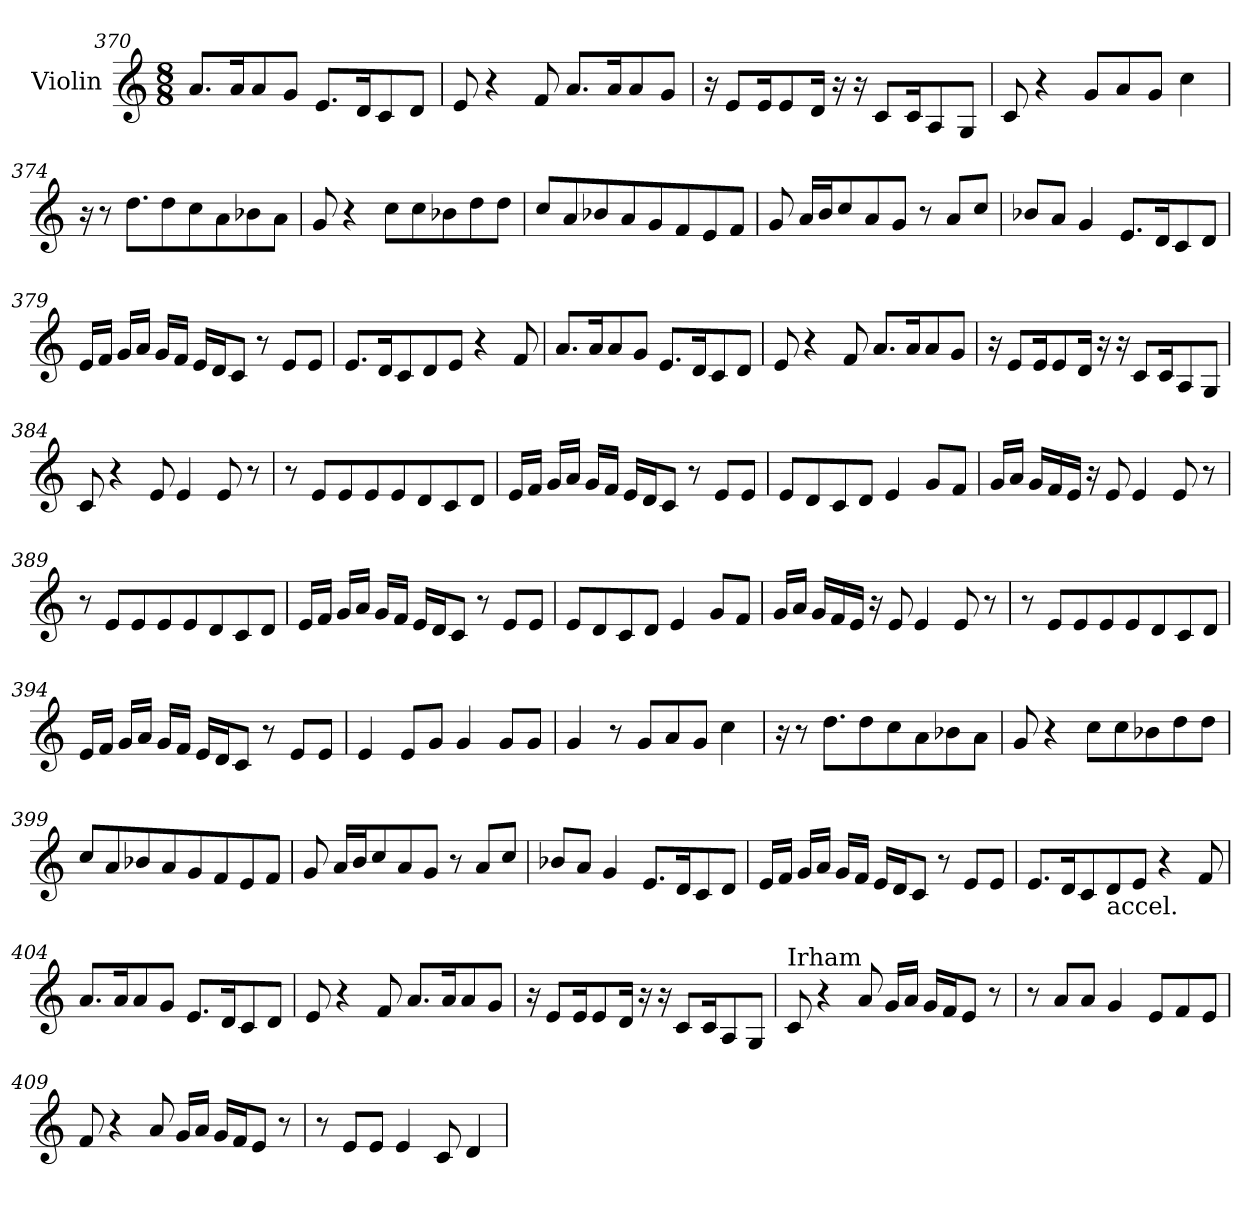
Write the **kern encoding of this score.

**kern
*part1
*staff1
*I"Violin
!!LO:PB:g=z
*clefG2
*k[]
*C:
*M8/8
=370
8.a/L
16a/K
8a/
8g/J
8.e/L
16d/K
8c/
8d/J
=371
8e/
4r
8f/
8.a/L
16a/K
8a/
8g/J
!!LO:PB:g=z
=372
16r
8e/L
16e/K
8e/
16d/Jk
16r
16r
8c/L
16c/K
8A/
8G/J
=373
8c/
4r
8g/L
8a/
8g/J
4cc\
!!LO:PB:g=z
=374
16r
8r
8.dd\L
8dd\
8cc\
8a\
8b-X\
8a\J
=375
8g/
4r
8cc\L
8cc\
8b-X\
8dd\
8dd\J
!!LO:PB:g=z
=376
8cc/L
8a/
8b-X/
8a/
8g/
8f/
8e/
8f/J
=377
8g/
16a/LL
16b/J
8cc/
8a/
8g/J
8r
8a/L
8cc/J
!!LO:PB:g=z
=378
8b-X/L
8a/J
4g/
8.e/L
16d/K
8c/
8d/J
=379
16e/LL
16f/JJ
16g/LL
16a/JJ
16g/LL
16f/JJ
16e/LL
16d/J
8c/J
8r
8e/L
8e/J
!!LO:PB:g=z
=380
8.e/L
16d/K
8c/
8d/
8e/J
4r
8f/
=381
8.a/L
16a/K
8a/
8g/J
8.e/L
16d/K
8c/
8d/J
!!LO:PB:g=z
=382
8e/
4r
8f/
8.a/L
16a/K
8a/
8g/J
=383
16r
8e/L
16e/K
8e/
16d/Jk
16r
16r
8c/L
16c/K
8A/
8G/J
!!LO:PB:g=z
=384
8c/
4r
8e/
4e/
8e/
8r
=385
*MM70
8r
8e/L
8e/
8e/
8e/
8d/
8c/
8d/J
=386
16e/LL
16f/JJ
16g/LL
16a/JJ
16g/LL
16f/JJ
16e/LL
16d/J
8c/J
8r
8e/L
8e/J
!!LO:PB:g=z
=387
8e/L
8d/
8c/
8d/J
4e/
8g/L
8f/J
=388
16g/LL
16a/JJ
16g/LL
16f/
16e/JJ
16r
8e/
4e/
8e/
8r
=389
8r
8e/L
8e/
8e/
8e/
8d/
8c/
8d/J
!!LO:PB:g=z
=390
16e/LL
16f/JJ
16g/LL
16a/JJ
16g/LL
16f/JJ
16e/LL
16d/J
8c/J
8r
8e/L
8e/J
!!LO:PB:g=z
=391
8e/L
8d/
8c/
8d/J
4e/
8g/L
8f/J
=392
16g/LL
16a/JJ
16g/LL
16f/
16e/JJ
16r
8e/
4e/
8e/
8r
=393
8r
8e/L
8e/
8e/
8e/
8d/
8c/
8d/J
!!LO:PB:g=z
=394
16e/LL
16f/JJ
16g/LL
16a/JJ
16g/LL
16f/JJ
16e/LL
16d/J
8c/J
8r
8e/L
8e/J
!!LO:PB:g=z
=395
4e/
8e/L
8g/J
4g/
8g/L
8g/J
=396
4g/
8r
8g/L
8a/
8g/J
4cc\
=397
16r
8r
8.dd\L
8dd\
8cc\
8a\
8b-X\
8a\J
!!LO:PB:g=z
=398
8g/
4r
8cc\L
8cc\
8b-X\
8dd\
8dd\J
=399
8cc/L
8a/
8b-X/
8a/
8g/
8f/
8e/
8f/J
!!LO:PB:g=z
=400
8g/
16a/LL
16b/J
8cc/
8a/
8g/J
8r
8a/L
8cc/J
=401
8b-X/L
8a/J
4g/
8.e/L
16d/K
8c/
8d/J
!!LO:PB:g=z
=402
16e/LL
16f/JJ
16g/LL
16a/JJ
16g/LL
16f/JJ
16e/LL
16d/J
8c/J
8r
8e/L
8e/J
!!LO:PB:g=z
=403
8.e/L
16d/K
8c/
!LO:TX:b:t=accel.
8d/
8e/J
4r
8f/
=404
8.a/L
16a/K
8a/
8g/J
8.e/L
16d/K
8c/
8d/J
=405
8e/
4r
8f/
8.a/L
16a/K
8a/
8g/J
!!LO:PB:g=z
=406
16r
8e/L
16e/K
8e/
16d/Jk
16r
16r
8c/L
16c/K
8A/
8G/J
=407
*MM90
!LO:TX:a:t=Irham
8c/
4r
8a/
16g/LL
16a/JJ
16g/LL
16f/J
8e/J
8r
!!LO:PB:g=z
=408
8r
8a/L
8a/J
4g/
8e/L
8f/
8e/J
=409
8f/
4r
8a/
16g/LL
16a/JJ
16g/LL
16f/J
8e/J
8r
!!LO:PB:g=z
=410
8r
8e/L
8e/J
4e/
8c/
4d/
=
*-
